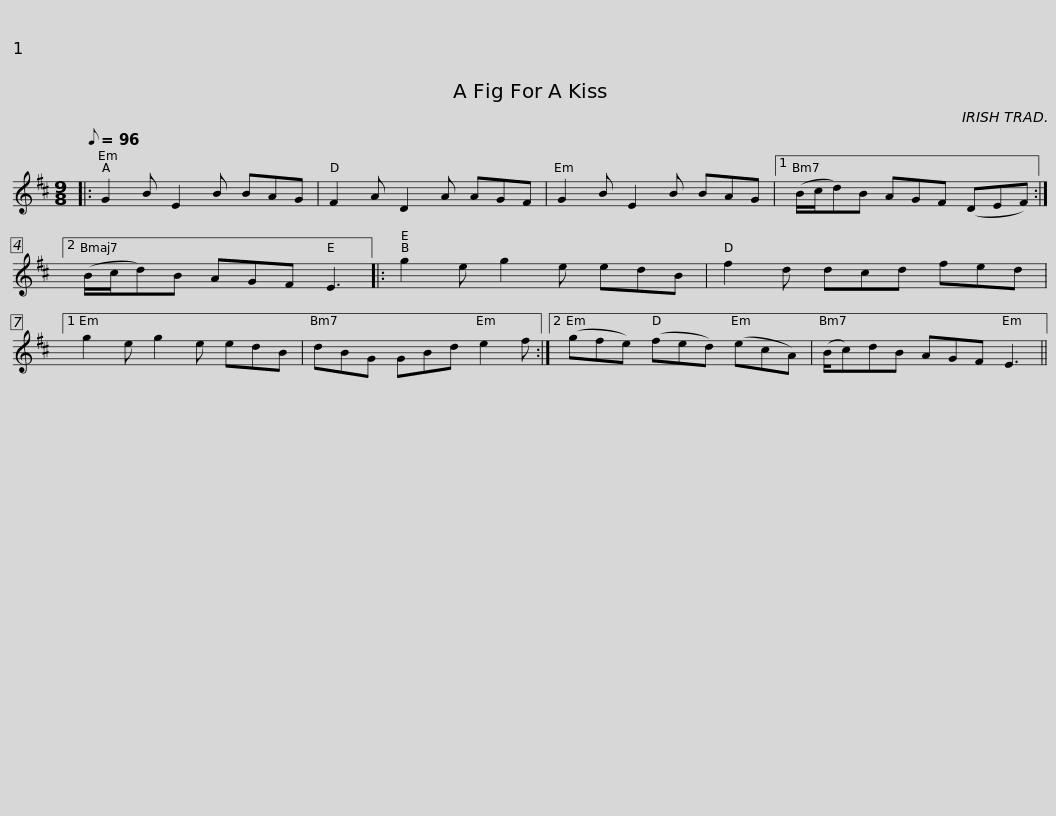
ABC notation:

X:1
L:1/8
Q:1/8=96
M:9/8
I:linebreak $
K:D
V:1 treble
V:1
|: G2 B E2 B BAG | F2 A D2 A AGF | G2 B E2 B BAG |1 (B/c/d)B AGF (DEF) :|2 (B/c/d)B AGF E3 |:$ %5
 g2 e g2 e edB | f2 d dcd fed |1 g2 e g2 e edB | dBG GBd e2 f :|2 (gfe) (fed) (ecA) |$ %10
 (B/c)dB AGF E3 || %11
